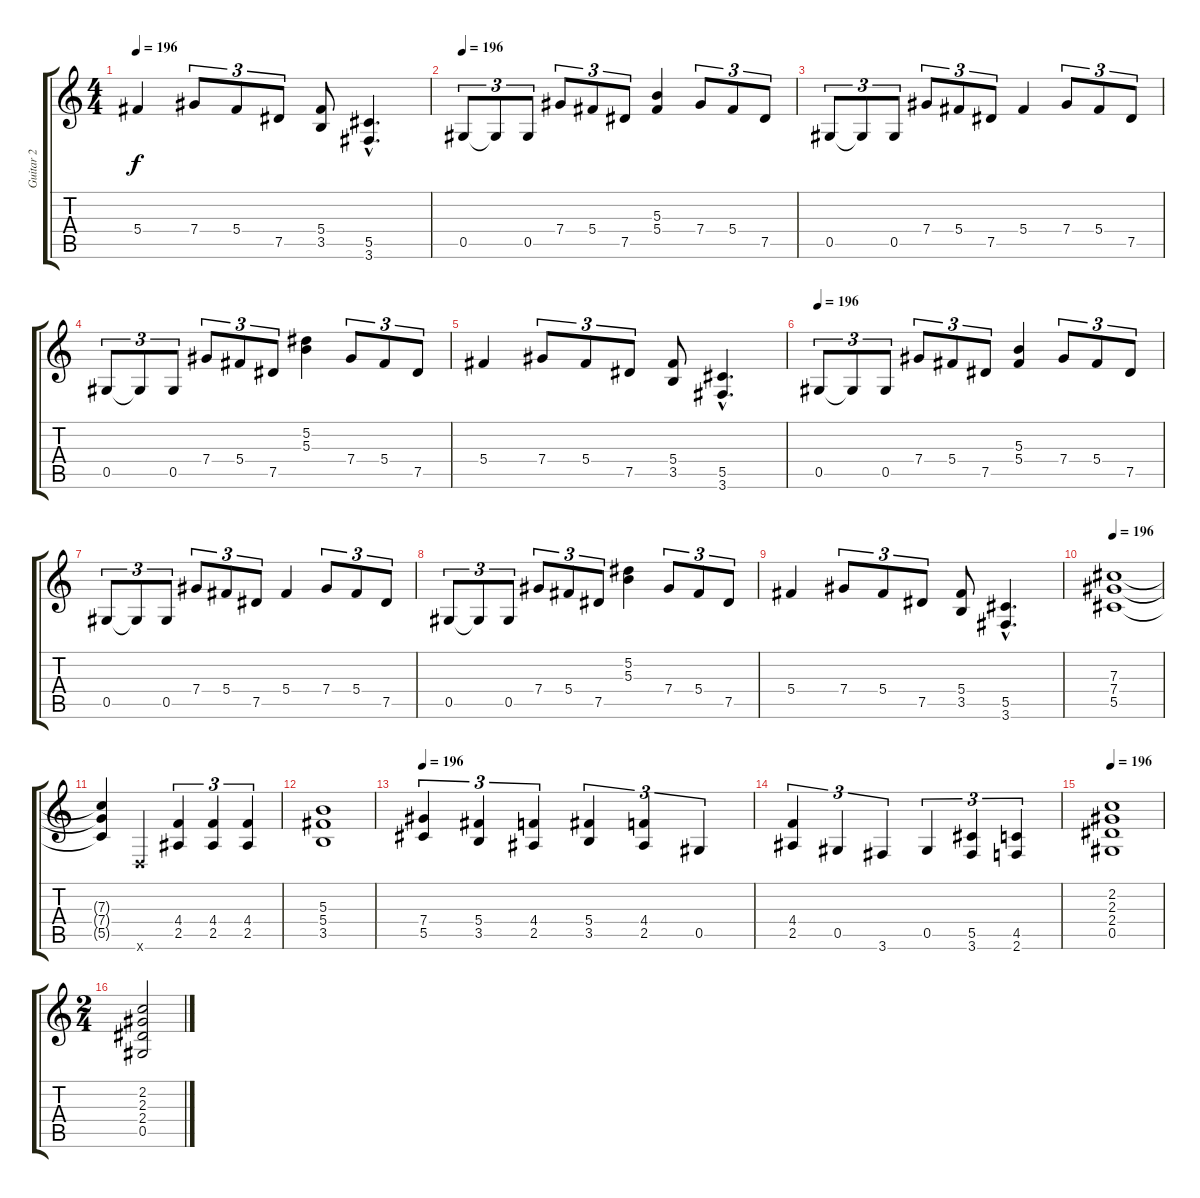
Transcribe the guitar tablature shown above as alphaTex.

\track ("Guitar 2" "Guitar 2") {instrument distortionguitar}
\staff {score tabs}
\tuning (Eb4 Bb3 Gb3 Db3 Ab2 Eb2) {hide}
\ts (4 4)
\tempo 196
\clef g2
\ks c
5.4.4{dy f} 7.4.8{tu (3 2)} 5.4.8{tu (3 2)} 7.5.8{tu (3 2)} (5.4 3.5).8 (5.5{hac} 3.6{hac}).4{d} |
\tempo 196
0.5.8{tu (3 2)} 0.5{t}.8{tu (3 2)} 0.5.8{tu (3 2)} 7.4.8{tu (3 2)} 5.4.8{tu (3 2)} 7.5.8{tu (3 2)} (5.3 5.4).4 7.4.8{tu (3 2)} 5.4.8{tu (3 2)} 7.5.8{tu (3 2)} |
0.5.8{tu (3 2)} 0.5{t}.8{tu (3 2)} 0.5.8{tu (3 2)} 7.4.8{tu (3 2)} 5.4.8{tu (3 2)} 7.5.8{tu (3 2)} 5.4.4 7.4.8{tu (3 2)} 5.4.8{tu (3 2)} 7.5.8{tu (3 2)} |
0.5.8{tu (3 2)} 0.5{t}.8{tu (3 2)} 0.5.8{tu (3 2)} 7.4.8{tu (3 2)} 5.4.8{tu (3 2)} 7.5.8{tu (3 2)} (5.2 5.3).4 7.4.8{tu (3 2)} 5.4.8{tu (3 2)} 7.5.8{tu (3 2)} |
5.4.4 7.4.8{tu (3 2)} 5.4.8{tu (3 2)} 7.5.8{tu (3 2)} (5.4 3.5).8 (5.5{hac} 3.6{hac}).4{d} |
\tempo 196
0.5.8{tu (3 2)} 0.5{t}.8{tu (3 2)} 0.5.8{tu (3 2)} 7.4.8{tu (3 2)} 5.4.8{tu (3 2)} 7.5.8{tu (3 2)} (5.3 5.4).4 7.4.8{tu (3 2)} 5.4.8{tu (3 2)} 7.5.8{tu (3 2)} |
0.5.8{tu (3 2)} 0.5{t}.8{tu (3 2)} 0.5.8{tu (3 2)} 7.4.8{tu (3 2)} 5.4.8{tu (3 2)} 7.5.8{tu (3 2)} 5.4.4 7.4.8{tu (3 2)} 5.4.8{tu (3 2)} 7.5.8{tu (3 2)} |
0.5.8{tu (3 2)} 0.5{t}.8{tu (3 2)} 0.5.8{tu (3 2)} 7.4.8{tu (3 2)} 5.4.8{tu (3 2)} 7.5.8{tu (3 2)} (5.2 5.3).4 7.4.8{tu (3 2)} 5.4.8{tu (3 2)} 7.5.8{tu (3 2)} |
5.4.4 7.4.8{tu (3 2)} 5.4.8{tu (3 2)} 7.5.8{tu (3 2)} (5.4 3.5).8 (5.5{hac} 3.6{hac}).4{d} |
\tempo 196
(7.3 7.4 5.5).1 |
(7.3{t} 7.4{t} 5.5{t}).4 -1.6{x}.4 (4.4 2.5).4{tu (3 2)} (4.4 2.5).4{tu (3 2)} (4.4 2.5).4{tu (3 2)} |
(5.3 5.4 3.5).1 |
\tempo 196
(7.4 5.5).4{tu (3 2)} (5.4 3.5).4{tu (3 2)} (4.4 2.5).4{tu (3 2)} (5.4 3.5).4{tu (3 2)} (4.4 2.5).4{tu (3 2)} 0.5.4{tu (3 2)} |
(4.4 2.5).4{tu (3 2)} 0.5.4{tu (3 2)} 3.6.4{tu (3 2)} 0.5.4{tu (3 2)} (5.5 3.6).4{tu (3 2)} (4.5 2.6).4{tu (3 2)} |
\tempo 196
(2.2 2.3 2.4 0.5).1 |
\ts (2 4)
(2.2 2.3 2.4 0.5).2
